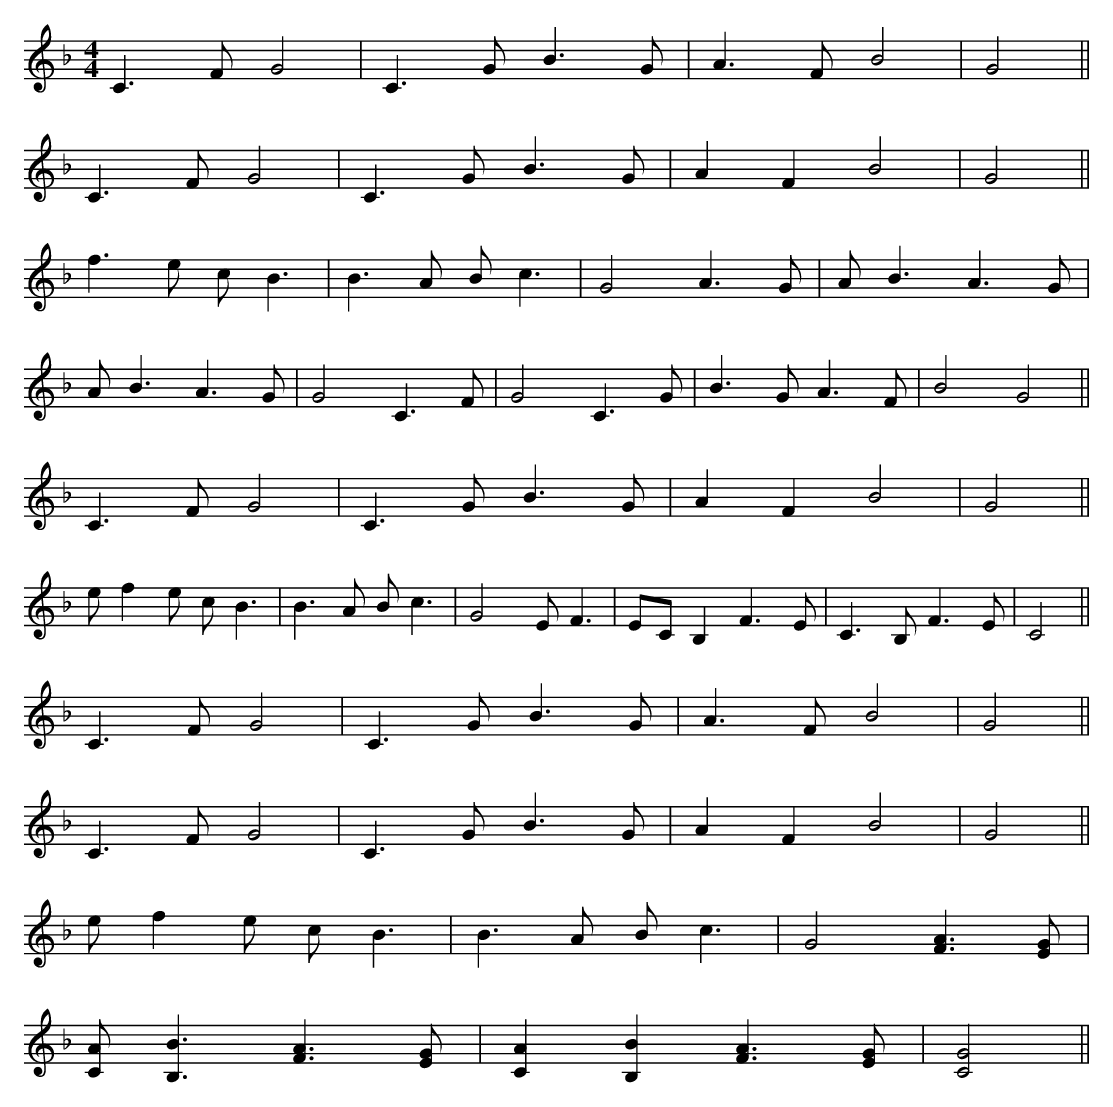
X:1
M:4/4
K:F
C3F G4|C3G B3G|A3F B4|G4||
C3F G4|C3G B3G|A2F2 B4|G4||
f3e cB3|B3A Bc3|G4 A3G|AB3 A3G|
AB3 A3G|G4 C3F|G4 C3G|B3G A3F|B4 G4||
C3F G4|C3G B3G|A2F2 B4|G4||
ef2e cB3|B3A Bc3|G4 EF3|ECB,2 F3E|C3B, F3E|C4||
C3F G4|C3G B3G|A3F B4|G4||
C3F G4|C3G B3G|A2F2 B4|G4||
ef2e cB3|B3A Bc3|G4 [F3A3][EG]|
[CA][B,3B3] [F3A3][EG]|[C2A2][B,2B2] [F3A3][EG]|[C4G4]||
